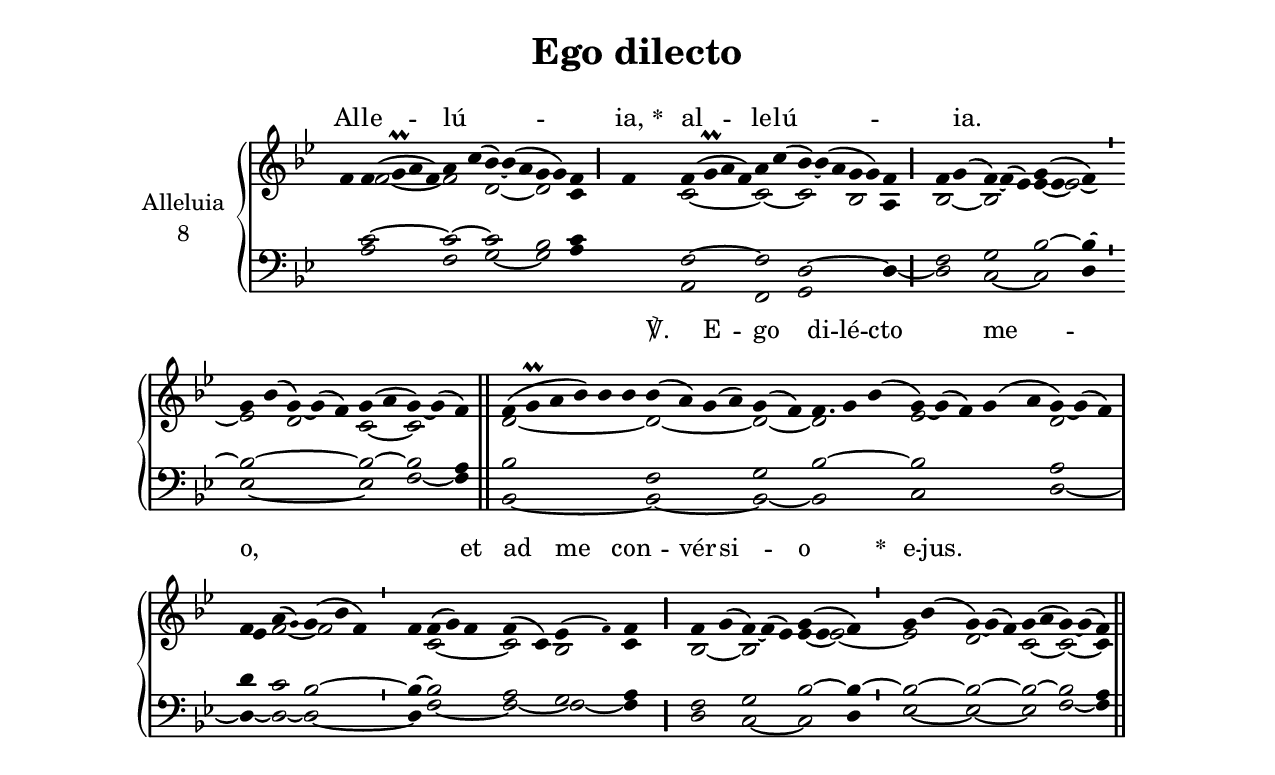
\version "2.18"
\include "gregorian.ly"
\include "noh2.ily"


%Page reference: page iii.396
%(volume.page)

global = {
 \key f \mixolydian
 \cadenzaOn 
}

\header {
  title = \markup \center-column {"Ego dilecto" \vspace #1 }
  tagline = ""
  composer = ""
}

\paper {
 #(include-special-characters)
  oddHeaderMarkup = \markup \fill-line {
    \line {}
    \center-column {
      \on-the-fly #first-page     " "
      \on-the-fly #not-first-page "Ego dilecto"
    }
    \line { \on-the-fly #print-page-number-check-first \fromproperty #'page:page-number-string }
  }
  evenHeaderMarkup = \markup \fill-line {
    \line { \on-the-fly #print-page-number-check-first \fromproperty #'page:page-number-string }
    \center-column { "Ego dilecto" }
    \line {}
  }
}

chantText = \lyricmode {
Al -- le -- lú -- _ _ ia, 
\set stanza = " * " 
al -- le -- lú -- _ _ ia. 
_ _ _ _ _ _ _ ℣. 
E -- go di -- lé -- cto me -- o, _ _ _ _ 
et ad me con -- vér -- si -- o 
\set stanza = " * " e -- jus. 
_ _ _ _ _ _ _ }

chantMusic = {
\tieDown   f'4 f'4 ( g'\prall a'4 f'4) a'4 c''4 ( bes'4) ~ bes'4 ( a'4 g'4 g'4) f'4 \divisioMaior
  f'4 f'4 ( g'\prall a'4 f'4) a'4 c''4 ( bes'4) ~ bes'4 ( a'4 g'4 g'4) f'4 \divisioMaior
 f'4 g'4 ( f'4) ~ f'4 ( ees'4) g'4 ( ees'4 f'4) \divisioMinima
 g'4 bes'4 ( g'4) ~ g'4 ( f'4) g'4 ( a'4 g'4) ~ g'4 ( f'4) \finalis
 f'4 ( g'\prall a'4 bes'4) bes'4 bes'4 bes'4 ( a'4) g'4 ( a'4) g'4 ( f'4) f'4. g'4 bes'4 ( g'4) ~ g'4 ( f'4) g'4 ( a'4 g'4) ~ g'4 ( f'4) \divisioMaxima
 f'4 a'4 ( \once \tweak #'font-size #-4 g' ) g'4 ( bes'4 f'4) \divisioMinima
 f'4 f'4 ( g'4) f'4 f'4 ( c'4)  ees'4 ( \once \tweak #'font-size #-4 f' ) f'4 \divisioMaior
 f'4 g'4 ( f'4) ~ f'4 ( ees'4) g'4 ( ees'4 f'4) \divisioMinima
 g'4 bes'4 ( g'4) ~ g'4 ( f'4) g'4 ( a'4 g'4) ~ g'4 ( f'4) \finalis

}

altoMusic = {
r4 f'2*4/2 ~ f'2 d'2*3/2 ~ d'2 c'4 r4 c'2*4/2 ~ c'2 ~ c'2*3/2 bes2 a4 \divisioMaior
bes2 ~ bes2*3/2 ees'4 ~ ees'2 ~ \divisioMinima
ees'2 d'2*3/2 c'2 ~ c'2*3/2 \finalis
d'2*6/2 ~ d'2*4/2 ~ d'2 ~ d'2*7/4 ees'2*5/2 d'2*3/2 \divisioMaxima
ees'4 f'2 ~ f'2*3/2 \divisioMinima
r4 c'2*3/2 ~ c'2 bes2 c'4 \divisioMaior
bes2 ~ bes2*3/2 ees'4 ~ ees'2 ~ \divisioMinima
ees'2 d'2*3/2 c'2 ~ c'2 ~ c'4 \finalis
}

tenorMusic = {
r4 c'2*4/2 ~ c'2 ~ c'2*3/2 bes2 c'4 r4 f2*4/2 ~ f2 d2*5/2 ~ d4 \divisioMaior
f2 g2*3/2 bes2 ~ bes4 ~ \divisioMinima
bes2*5/2 ~ bes2 ~ bes2 a4 \finalis
bes2*6/2 f2*4/2 g2 bes2*7/4 ~ bes2*5/2 a2*3/2 \divisioMaxima
d'4 c'2 bes2*3/2 ~ \divisioMinima
bes4 ~ bes2*3/2 a2 g2 a4 \divisioMaior
f2 g2*3/2 bes2 ~ bes4 ~ \divisioMinima
bes2 ~ bes2*3/2 ~ bes2 ~ bes2 a4 \finalis
}

bassMusic = {
r4 a2*4/2 f2 g2*3/2 ~ g2 a4 r4 a,2*4/2 f,2 g,2*5/2 d4 ~ \divisioMaior
d2 c2*3/2 ~ c2 d4 \divisioMinima
ees2*5/2 ~ ees2 f2 ~ f4 \finalis
bes,2*6/2 ~ bes,2*4/2 ~ bes,2 ~ bes,2*7/4 c2*5/2 d2*3/2 ~ \divisioMaxima
d4 ~ d2 ~ d2*3/2 ~ \divisioMinima
d4 f2*3/2 ~ f2 ~ f2 ~ f4 \divisioMaior
d2 c2*3/2 ~ c2 d4 \divisioMinima
ees2 ~ ees2*3/2 ~ ees2 f2 ~ f4 \finalis
}

voiceLines = {
\voiceLineStyle


}

\score{
  <<
    \new GrandStaff <<
      \set GrandStaff.autoBeaming = ##f
      \set GrandStaff.instrumentName = \markup \center-column {
        "Alleluia"
        "8"
      }
      \new Staff = up <<
        \new Voice = "chant" {
          \voiceOne \global \chantMusic
        }
        \new Voice {
          \voiceTwo \global \altoMusic
        }
      >>

      \new Staff = down <<
        \clef bass
        \new Voice {
          \voiceOne \global \tenorMusic
        }
        \new Voice {
          \voiceTwo \global \bassMusic
        }
	\new Voice {
        \voiceThree \global \voiceLines
        }
      >>
    >>
    \new Lyrics \lyricsto chant {
      \chantText
    }
  >>
  \layout{
  }
  \midi{
    \tempo 4 = 125
  }
}
